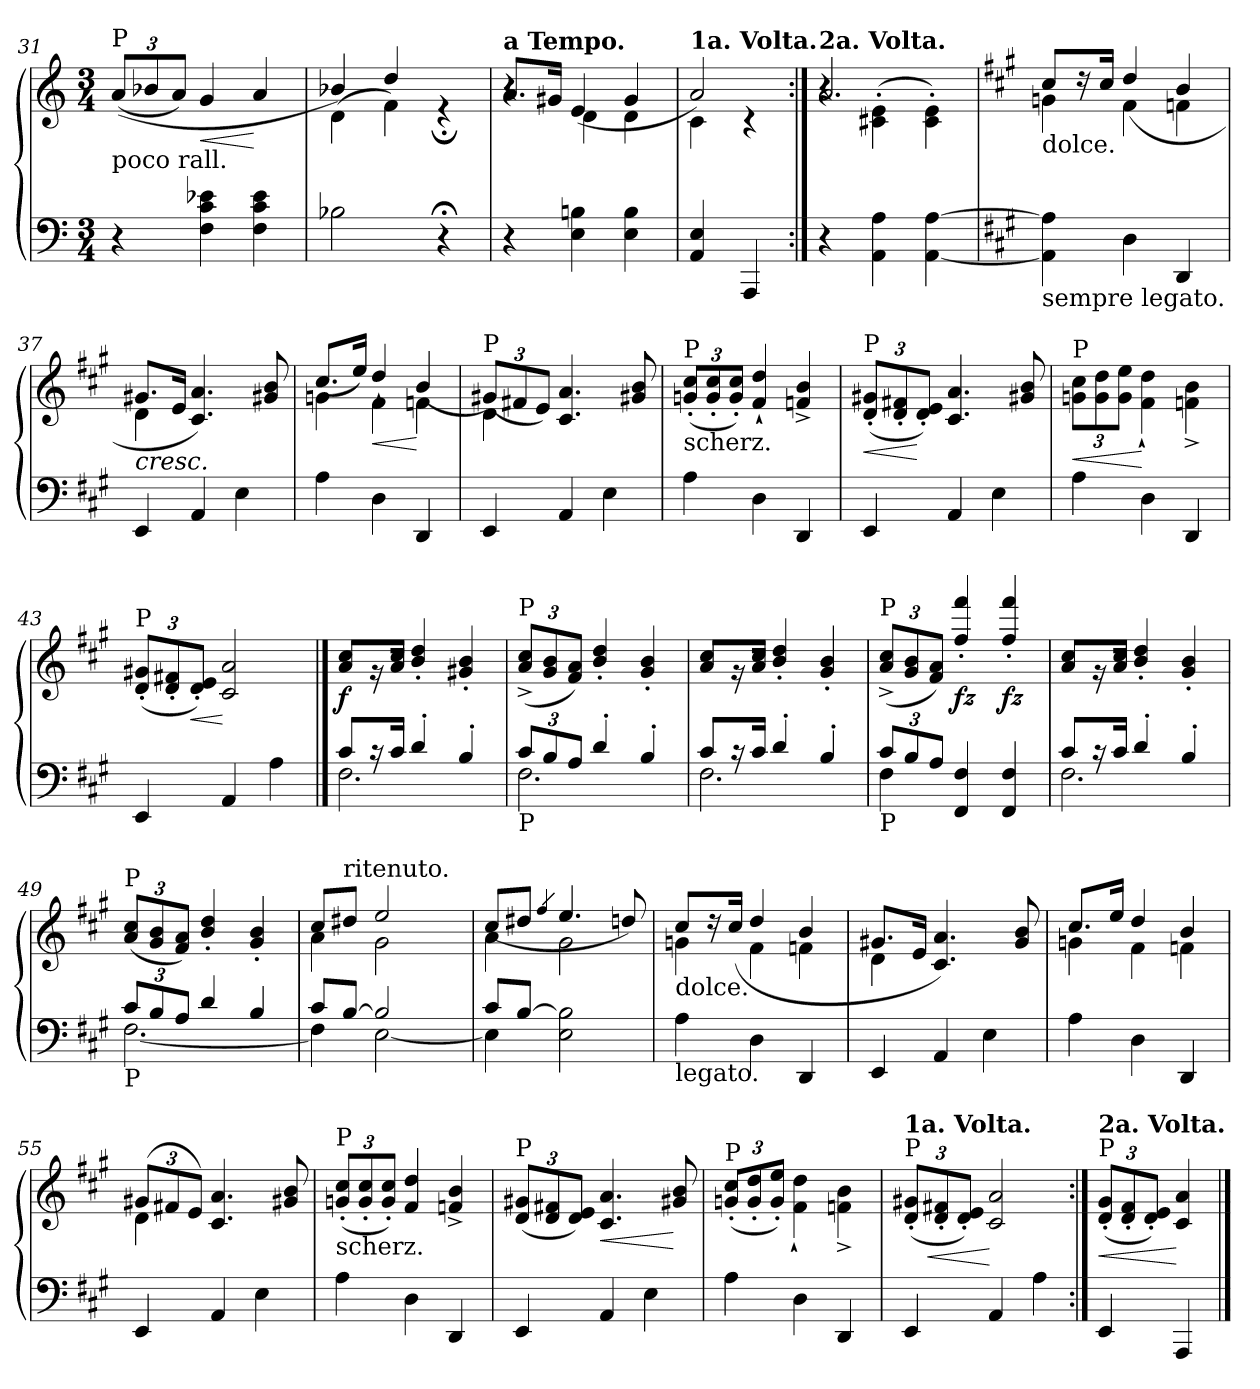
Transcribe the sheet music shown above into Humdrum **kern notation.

**kern	**kern	**dynam
*part1	*part1	*part1
*staff2	*staff1	*staff1/2
*clefF4	*clefG2	*
*k[]	*k[]	*
*M3/4	*M3/4	*
=31	=31	=31
*	*^	*
*	*	*Xbrackettup	*
!	!LO:TX:b:t=poco rall.	!	!
!	!LO:TX:a:t=P	!	!
4r	2.ryy	(<(>12a/L	.
.	.	12b-X/	.
.	.	12a/J)	.
!	!	!	!LO:HP:b
4F\ 4c\ 4e-X\	.	4g/	<
4F\ 4c\ 4e-\	.	4a/	[
=32	=32	=32	=32
*	*	*^	*
2B-X\	2.ryy	4b-X/)	(<4d\	.
.	.	4dd/	4f\)	.
4r;	.	4r;	4ryy	.
=33	=33	=33	=33	=33
!	!LO:TX:a:B:t=a Tempo.	!	!	!
4r	2.ryy	8.a/L	4r	.
.	.	16g#X/Jk	.	.
4E\ 4Bn\	.	(>4e/	4d\	.
4E\ 4B\	.	4g#/	4d\	.
=34	=34	=34	=34	=34
!	!LO:TX:a:B:t=1a. Volta.	!	!	!
4AA/ 4E/	2ryy	2a/)	4c\	.
4AAA/	.	.	4rc	.
!!LO:PB:g=z	!!	!!
=35:|!	=35:|!	=35:|!	=35:|!	=35:|!
!	!LO:TX:a:B:t=2a. Volta.	!	!	!
4r	2.ryy	2.a/	4r	.
4AA\ 4A\	.	.	(>4c#X\' 4e\'	.
[4AA\ [4A\	.	.	4c#\' 4e\')	.
=36	=36	=36	=36	=36
*k[f#c#g#]	*k[f#c#g#]	*	*	*
!	!LO:TX:b:t=dolce.	!	!	!
!LO:TX:b:t=sempre legato.	!	!	!	!
4AA\] 4A\]	2.ryy	8cc#/L	4gn\	.
.	.	16rdd	.	.
.	.	16cc#/Jk	.	.
4D\	.	(>4dd/	4f#\	.
4DD/	.	4b/	4fn\	.
=37	=37	=37	=37	=37
!	!	!	!	!LO:HP:b
4EE/	2.ryy	8.g#X/L	4d\	<
.	.	16e/Jk	.	.
4AA/	.	4.c#/ 4.a/)	2ryy	.
4E\	.	.	.	.
.	.	8g#X/ 8b/	.	.
=38	=38	=38	=38	=38
4A\	2.ryy	(>8.cc#/L	4gn\	.
.	.	16ee/Jk)	.	.
!	!	!	!	!LO:HP:b
4D\	.	4dd`/	4f#\	<
4DD/	.	(>4b/	4fn\	[
=39	=39	=39	=39	=39
!	!LO:TX:a:t=P	!	!	!
4EE/	4ryy	(>12g#X/L)	4d\	.
.	.	12f#X/	.	.
.	.	12e/J)	.	.
4AA/	4ryy	4.c#/ 4.a/	2ryy	.
4E\	4ryy	.	.	.
.	.	8g#X/ 8b/	.	.
*	*	*v	*v	*
=40	=40	=40	=40
!	!LO:TX:b:t=scherz.	!	!
!	!LO:TX:a:t=P	!	!
4A\	2.ryy	(<12gn/' 12cc#/'L	.
.	.	12g/' 12cc#/'	.
.	.	12g/' 12cc#/'J)	.
4D\	.	4f#/` 4dd/`	.
4DD/	.	4fn/^ 4b/^	.
!!LO:LB:g=z	!!
=41	=41	=41	=41
!	!LO:TX:a:t=P	!	!
!	!	!	!LO:HP:b
4EE/	2.ryy	(<12d/' 12g#X/'L	<
.	.	12d/' 12f#X/'	.
.	.	12d/' 12e/'J)	[
4AA/	.	4.c#/ 4.a/	.
4E\	.	.	.
.	.	8g#X/ 8b/	.
=42	=42	=42	=42
!	!LO:TX:a:t=P	!	!
!	!	!	!LO:HP:b
4A\	2.ryy	12gn\ 12cc#\L	<
.	.	12g\ 12dd\	.
.	.	12g\ 12ee\J	.
4D\	.	4f#\` 4dd\`	[
4DD/	.	4fn\^ 4b\^	.
=43	=43	=43	=43
!	!LO:TX:a:t=P	!	!
4EE/	2.ryy	(<12d/' 12g#X/'L	.
.	.	12d/' 12f#X/'	.
!	!	!	!LO:HP:b
.	.	12d/' 12e/'J)	<
4AA/	.	2c#/ 2a/	[
4A\	.	.	.
==44	==44	==44	==44
*^	*	*	*
!	!	!	!	!LO:DY:b
8c#/L	2.F#\	2.ryy	8a/ 8cc#/L	f
16rc	.	.	16r	.
16c#/Jk	.	.	16a/ 16cc#/Jk	.
4d'/	.	.	4b/' 4dd/'	.
4B'/	.	.	4g#X/' 4b/'	.
=45	=45	=45	=45	=45
*Xbrackettup	*	*	*	*
!	!	!LO:TX:a:t=P	!	!
!LO:TX:b:t=P	!	!	!	!
12c#/L	2.F#\	2.ryy	(<12a/^ 12cc#/^L	.
12B/	.	.	12g#/ 12b/	.
12A/J	.	.	12f#/ 12a/J)	.
4d'/	.	.	4b/' 4dd/'	.
4B'/	.	.	4g#/' 4b/'	.
=46	=46	=46	=46	=46
8c#/L	2.F#\	2.ryy	8a/ 8cc#/L	.
16rc	.	.	16r	.
16c#/Jk	.	.	16a/ 16cc#/Jk	.
4d'/	.	.	4b/' 4dd/'	.
4B'/	.	.	4g#/' 4b/'	.
!!LO:LB:g=z	!!
=47	=47	=47	=47	=47
!	!	!LO:TX:a:t=P	!	!
!LO:TX:b:t=P	!	!	!	!
12c#/L	4F#\	2.ryy	(<12a/^ 12cc#/^L	.
12B/	.	.	12g#/ 12b/	.
12A/J	.	.	12f#/ 12a/J)	.
!	!	!	!	!LO:DY:b
4FF#/ 4F#/	2ryy	.	4ff#/' 4fff#/'	fz
!	!	!	!	!LO:DY:b
4FF#/ 4F#/	.	.	4ff#/' 4fff#/'	fz
=48	=48	=48	=48	=48
8c#/L	2.F#\	2.ryy	8a/ 8cc#/L	.
16rc	.	.	16r	.
16c#/Jk	.	.	16a/ 16cc#/Jk	.
4d'/	.	.	4b/' 4dd/'	.
4B'/	.	.	4g#/' 4b/'	.
=49	=49	=49	=49	=49
!	!	!LO:TX:a:t=P	!	!
!LO:TX:b:t=P	!	!	!	!
12c#/L	[2.F#\	2.ryy	(<12a/ 12cc#/L	.
12B/	.	.	12g#/ 12b/	.
12A/J	.	.	12f#/ 12a/J)	.
4d/	.	.	4b/' 4dd/'	.
4B/	.	.	4g#/' 4b/'	.
=50	=50	=50	=50	=50
*	*	*	*^	*
8c#/L	4F#\]	8ryy	8cc#/L	4a\	.
!	!	!LO:TX:a:t=ritenuto.	!	!	!
[8B/J	.	8ryy	8dd#X/J	.	[
2B/]	[2E\	4ryy	2ee/	2g#\	.
.	.	4ryy	.	.	.
=51	=51	=51	=51	=51	=51
8c#/L	4E\]	2.ryy	(>8cc#/L	4a\	.
[8B/J	.	.	8dd#X/J	.	.
.	.	.	4qff#/	.	.
2ryy	2E\ 2B\]	.	4.ee/	2g#\	[
.	.	.	8ddn/)	.	.
*v	*v	*	*	*	*
=52	=52	=52	=52	=52
!	!LO:TX:b:t=dolce.	!	!	!
!LO:TX:b:t=legato.	!	!	!	!
4A\	2.ryy	8cc#/L	4gn\	.
.	.	16rdd	.	.
.	.	(>16cc#/Jk	.	.
4D\	.	4dd/	4f#\	.
4DD/	.	4b/	4fn\	.
=53	=53	=53	=53	=53
4EE/	2.ryy	8.g#X/L	4d\	.
.	.	16e/Jk	.	.
4AA/	.	4.c#/ 4.a/)	2ryy	.
4E\	.	.	.	.
.	.	8g#/ 8b/	.	.
!!LO:LB:g=z	!!	!!
=54	=54	=54	=54	=54
4A\	2.ryy	8.cc#/L	4gn\	.
.	.	16ee/Jk	.	.
4D\	.	4dd/	4f#\	.
4DD/	.	4b/	4fn\	.
=55	=55	=55	=55	=55
*	*	*	*^	*
4EE/	4ryy	2ryy	(>12g#X/L	4d\	.
.	.	.	12f#X/	.	.
.	.	.	12e/J)	.	.
4AA/	4ryy	.	4.c#/ 4.a/	2ryy	.
4E\	4ryy	4ryy	.	.	[
.	.	.	8g#X/ 8b/	.	.
*	*	*	*v	*v	*
=56	=56	=56	=56	=56
!	!LO:TX:a:t=P	!	!	!
!	!LO:TX:b:t=scherz.	!	!	!
*	*	*v	*v	*
4A\	2.ryy	(<12gn/' 12cc#/'L	.
.	.	12g/' 12cc#/'	.
.	.	12g/' 12cc#/'J)	.
4D\	.	4f#/ 4dd/	.
4DD/	.	4fn/^ 4b/^	.
=57	=57	=57	=57
!	!LO:TX:a:t=P	!	!
4EE/	2.ryy	(<12d/ 12g#X/L	.
.	.	12d/ 12f#X/	.
.	.	12d/ 12e/J)	.
!	!	!	!LO:HP:b
4AA/	.	4.c#/ 4.a/	<
4E\	.	.	.
.	.	8g#X/ 8b/	[
=58	=58	=58	=58
!	!LO:TX:a:t=P	!	!
4A\	2.ryy	(>12gn/' 12cc#/'L	.
.	.	12g/' 12dd/'	.
.	.	12g/' 12ee/'J)	.
4D\	.	4f#\` 4dd\`	.
4DD/	.	4fn\^ 4b\^	.
=59	=59	=59	=59
!	!LO:TX:a:t=P	!	!
!	!LO:TX:a:B:t=1a. Volta.	!	!
4EE/	2.ryy	(<12d/' 12g#X/'L	.
!	!	!	!LO:HP:b
.	.	12d/' 12f#X/'	<
.	.	12d/' 12e/'J)	.
4AA/	.	2c#/ 2a/	[
4A\	.	.	.
!!LO:LB:g=z	!!
=60:|!	=60:|!	=60:|!	=60:|!
!	!LO:TX:a:t=P	!	!
!	!LO:TX:a:B:t=2a. Volta.	!	!
!	!	!	!LO:HP:b
4EE/	2ryy	(<12d/' 12g#/'L	<
.	.	12d/' 12f#/'	.
.	.	12d/' 12e/'J)	.
4AAA/	.	4c#/ 4a/	[
*	*v	*v	*
==	==	==
*-	*-	*-
